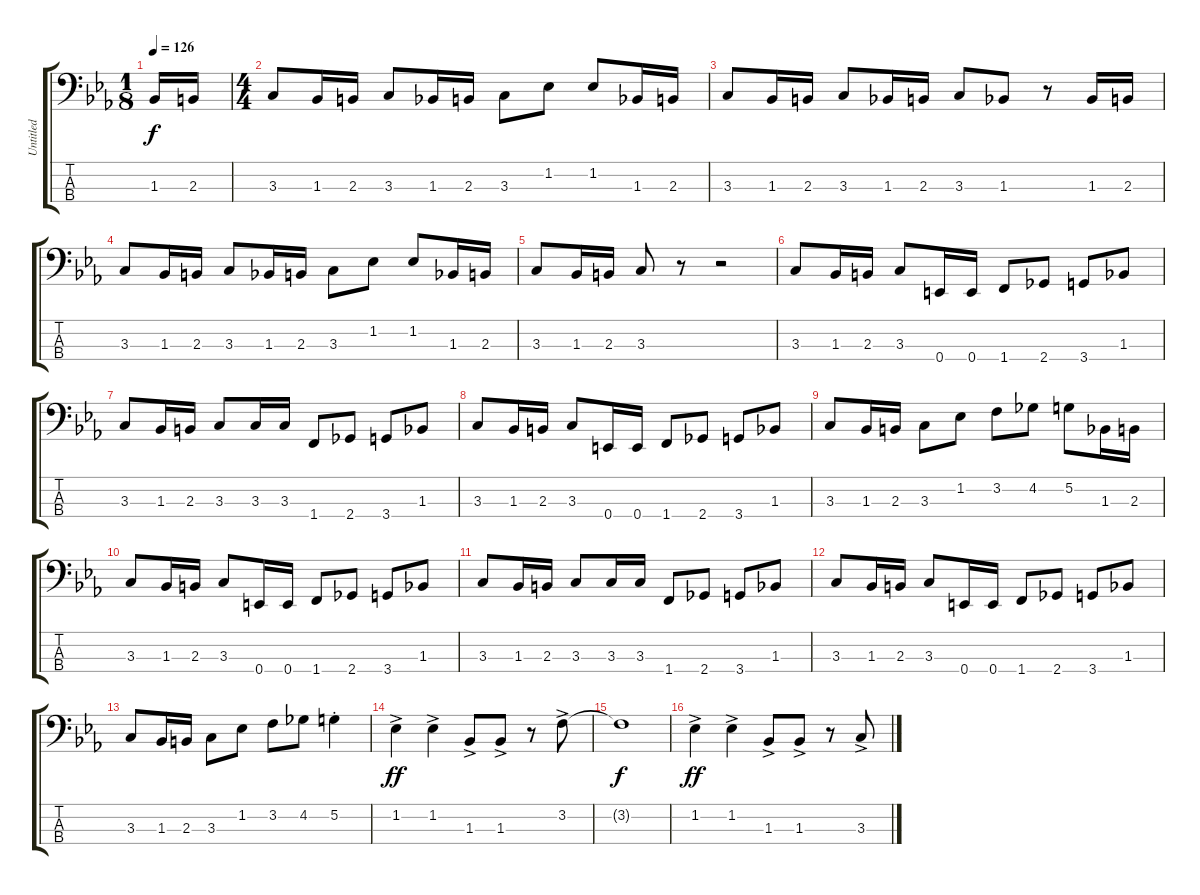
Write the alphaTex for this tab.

\track ("Untitled" "Untitled") {instrument electricbassfinger}
\staff {score tabs}
\tuning (G2 D2 A1 E1) {hide}
\ts (1 8)
\tempo 126
\clef f4
\ks eb
1.3.16{dy f instrument electricbassfinger} 2.3.16 |
\ts (4 4)
3.3.8 1.3.16 2.3.16 3.3.8 1.3.16 2.3.16 3.3.8 1.2.8 1.2.8 1.3.16 2.3.16 |
3.3.8 1.3.16 2.3.16 3.3.8 1.3.16 2.3.16 3.3.8 1.3.8 r.8 1.3.16 2.3.16 |
3.3.8 1.3.16 2.3.16 3.3.8 1.3.16 2.3.16 3.3.8 1.2.8 1.2.8 1.3.16 2.3.16 |
3.3.8 1.3.16 2.3.16 3.3.8 r.8 r.2 |
3.3.8 1.3.16 2.3.16 3.3.8 0.4.16 0.4.16 1.4.8 2.4.8 3.4.8 1.3.8 |
3.3.8 1.3.16 2.3.16 3.3.8 3.3.16 3.3.16 1.4.8 2.4.8 3.4.8 1.3.8 |
3.3.8 1.3.16 2.3.16 3.3.8 0.4.16 0.4.16 1.4.8 2.4.8 3.4.8 1.3.8 |
3.3.8 1.3.16 2.3.16 3.3.8 1.2.8 3.2.8 4.2.8 5.2.8 1.3.16 2.3.16 |
3.3.8 1.3.16 2.3.16 3.3.8 0.4.16 0.4.16 1.4.8 2.4.8 3.4.8 1.3.8 |
3.3.8 1.3.16 2.3.16 3.3.8 3.3.16 3.3.16 1.4.8 2.4.8 3.4.8 1.3.8 |
3.3.8 1.3.16 2.3.16 3.3.8 0.4.16 0.4.16 1.4.8 2.4.8 3.4.8 1.3.8 |
3.3.8 1.3.16 2.3.16 3.3.8 1.2.8 3.2.8 4.2.8 5.2{st}.4 |
1.2{ac}.4{dy ff} 1.2{ac}.4 1.3{ac}.8 1.3{ac}.8 r.8 3.2{ac}.8 |
3.2{t}.1{dy f} |
1.2{ac}.4{dy ff} 1.2{ac}.4 1.3{ac}.8 1.3{ac}.8 r.8 3.3{ac}.8
